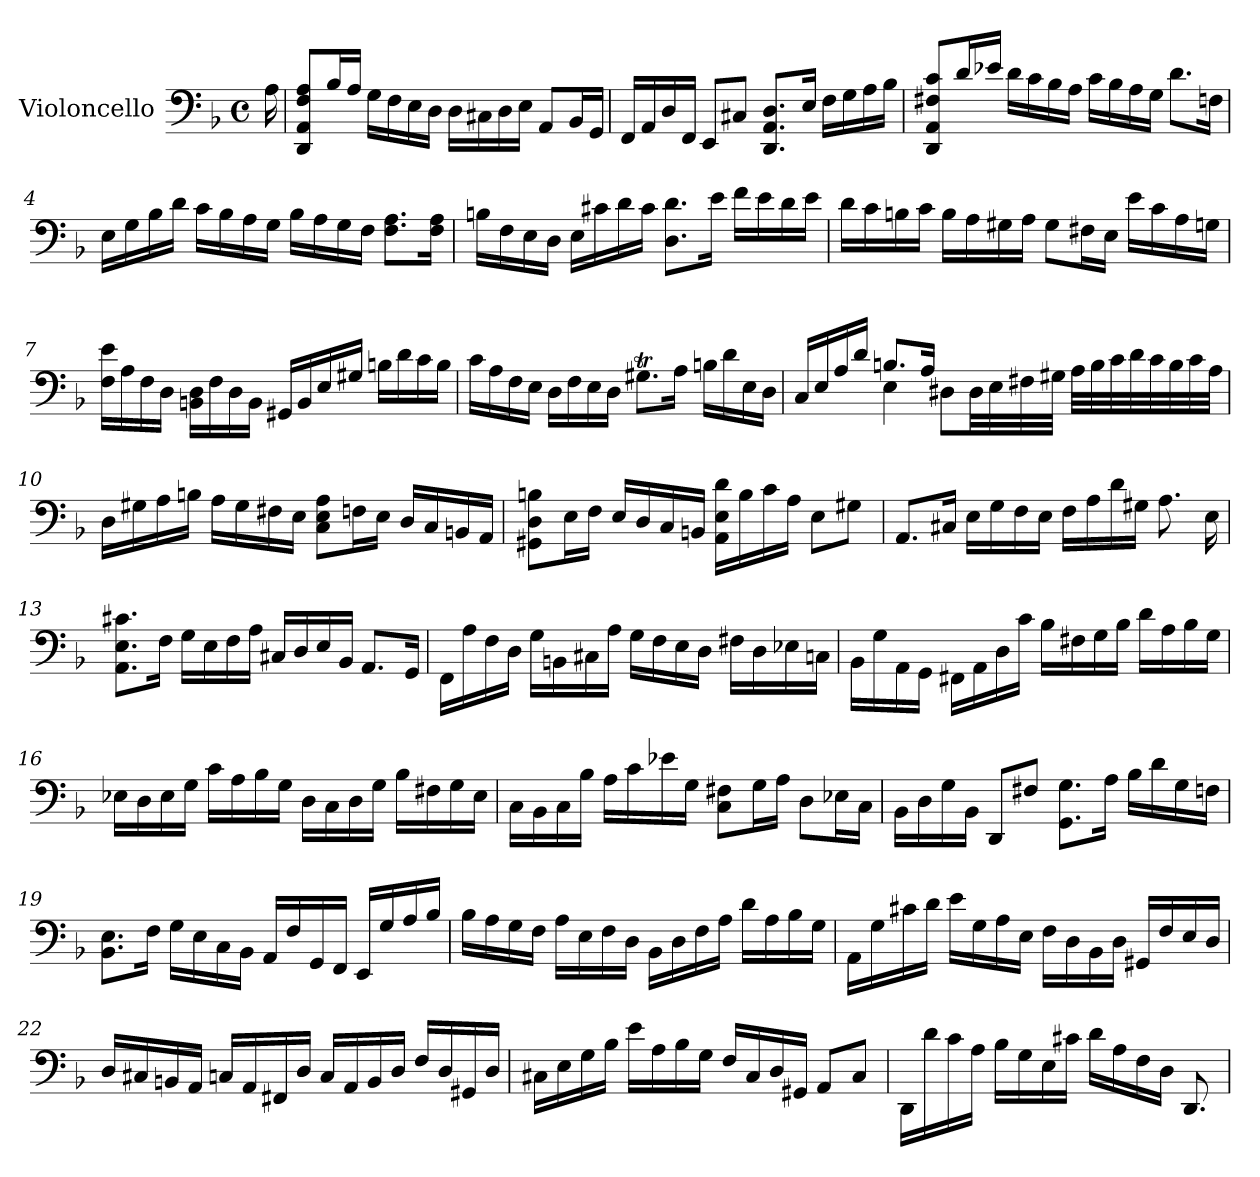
**kern
*part1
*staff1
*I"Violoncello
*I'Vc.
*clefF4
*k[b-]
*M4/4
*met(c)
*MM50
=
16A\
=1
8DD/ 8AA/ 8F/ 8A/L
16B-/L
16A/JJ
16G\LL
16F\
16E\
16D\JJ
16D\LL
16C#X\
16D\
16E\JJ
8AA/L
16BB-/L
16GG/JJ
=2
16FF/LL
16AA/
16D/
16FF/JJ
8EE/L
8C#X/J
8.DD/ 8.AA/ 8.D/L
16E/Jk
16F\LL
16G\
16A\
16B-\JJ
!!LO:LB:g=z
=3
8DD/ 8AA/ 8F#X/ 8c/L
16d/L
16e-X/JJ
16d\LL
16c\
16B-\
16A\JJ
16c\LL
16B-\
16A\
16G\JJ
8.d\L
16Fn\Jk
=4
16E\LL
16G\
16B-\
16d\JJ
16c\LL
16B-\
16A\
16G\JJ
16B-\LL
16A\
16G\
16F\JJ
8.F\ 8.A\L
16F\ 16A\Jk
=5
16Bn\LL
16F\
16E\
16D\JJ
16E\LL
16c#X\
16d\
16c#\JJ
8.D\ 8.d\L
16e\Jk
16f\LL
16e\
16d\
16e\JJ
!!LO:LB:g=z
=6
16d\LL
16c\
16Bn\
16c\JJ
16B\LL
16A\
16G#X\
16A\JJ
8G#\L
16F#X\L
16E\JJ
16e\LL
16c\
16A\
16Gn\JJ
=7
16F\ 16e\LL
16A\
16F\
16D\JJ
16BBn\ 16D\LL
16F\
16D\
16BB\JJ
16GG#X/LL
16BB/
16E/
16G#X/JJ
16Bn\LL
16d\
16c\
16B\JJ
!!LO:LB:g=z
=8
16c\LL
16A\
16F\
16E\JJ
16D\LL
16F\
16E\
16D\JJ
8.G#Xt\L
16A\Jk
16Bn\LL
16d\
16E\
16D\JJ
=9
*^
16C/LL	4ryy
16E/	.
16A/	.
16d/JJ	.
8.Bn/L	4E\
16A/Jk	.
8D#X\L	2ryy
32D#\LL	.
32E\	.
32F#X\	.
32G#X\JJJ	.
32A\LLL	.
32B\	.
32c\	.
32d\	.
32c\	.
32B\	.
32c\	.
32A\JJJ	.
*v	*v
!!LO:LB:g=z
=10
16D\LL
16G#X\
16A\
16Bn\JJ
16A\LL
16G#\
16F#X\
16E\JJ
8C\ 8E\ 8A\L
16Fn\L
16E\JJ
16D/LL
16C/
16BBn/
16AA/JJ
=11
8GG#X\ 8D\ 8Bn\L
16E\L
16F\JJ
16E/LL
16D/
16C/
16BBn/JJ
16AA\ 16E\ 16d\LL
16B\
16c\
16A\JJ
8E\L
8G#X\J
!!LO:LB:g=z
=12
8.AA/L
16C#X/Jk
16E\LL
16G\
16F\
16E\JJ
16F\LL
16A\
16d\
16G#X\JJ
8.A\
16E\
=13
8.AA\ 8.E\ 8.c#X\L
16F\Jk
16G\LL
16E\
16F\
16A\JJ
16C#X/LL
16D/
16E/
16BB-/JJ
8.AA/L
16GG/Jk
=14
16FF\LL
16A\
16F\
16D\JJ
16G\LL
16BBn\
16C#X\
16A\JJ
16G\LL
16F\
16E\
16D\JJ
16F#X\LL
16D\
16E-X\
16Cn\JJ
!!LO:LB:g=z
=15
16BB-\LL
16G\
16AA\
16GG\JJ
16FF#X\LL
16AA\
16D\
16c\JJ
16B-\LL
16F#X\
16G\
16B-\JJ
16d\LL
16A\
16B-\
16G\JJ
=16
16E-X\LL
16D\
16E-\
16G\JJ
16c\LL
16A\
16B-\
16G\JJ
16D\LL
16C\
16D\
16G\JJ
16B-\LL
16F#X\
16G\
16E-\JJ
!!LO:LB:g=z
=17
16C\LL
16BB-\
16C\
16B-\JJ
16A\LL
16c\
16e-X\
16G\JJ
8C\ 8F#X\L
16G\L
16A\JJ
8D\L
16E-X\L
16C\JJ
=18
16BB-\LL
16D\
16G\
16BB-\JJ
8DD/L
8F#X/J
8.GG\ 8.G\L
16A\Jk
16B-\LL
16d\
16G\
16Fn\JJ
=19
8.BB-\ 8.E\L
16F\Jk
16G\LL
16E\
16C\
16BB-\JJ
16AA/LL
16F/
16GG/
16FF/JJ
16EE/LL
16G/
16A/
16B-/JJ
!!LO:LB:g=z
=20
16B-\LL
16A\
16G\
16F\JJ
16A\LL
16E\
16F\
16D\JJ
16BB-\LL
16D\
16F\
16A\JJ
16d\LL
16A\
16B-\
16G\JJ
=21
16AA\LL
16G\
16c#X\
16d\JJ
16e\LL
16G\
16A\
16E\JJ
16F\LL
16D\
16BB-\
16D\JJ
16GG#X/LL
16F/
16E/
16D/JJ
!!LO:LB:g=z
=22
16D/LL
16C#X/
16BBn/
16AA/JJ
16Cn/LL
16AA/
16FF#X/
16D/JJ
16C/LL
16AA/
16BB/
16D/JJ
16F/LL
16D/
16GG#X/
16D/JJ
=23
16C#X\LL
16E\
16G\
16B-\JJ
16e\LL
16A\
16B-\
16G\JJ
16F/LL
16C#/
16D/
16GG#X/JJ
8AA/L
8C#/J
=24
16DD\LL
16d\
16c\
16A\JJ
16B-\LL
16G\
16E\
16c#X\JJ
16d\LL
16A\
16F\
16D\JJ
8.DD/
=
*-
